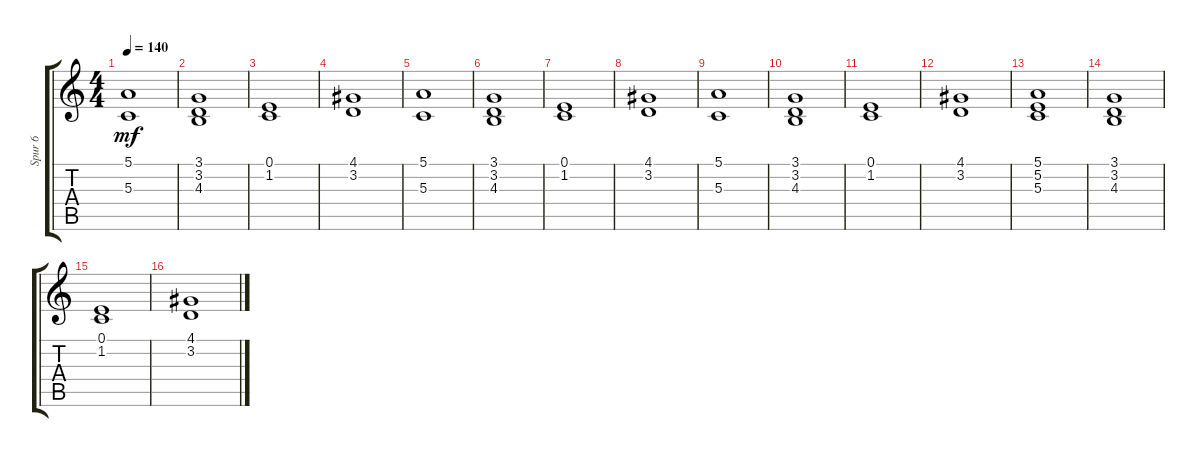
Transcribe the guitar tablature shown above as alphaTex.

\track ("Spur 6" "Spur 6") {instrument synthbrass1}
\staff {score tabs}
\tuning (E4 B3 G3 D3 A2 E2) {hide}
\ts (4 4)
\tempo 140
\clef g2
\ks c
(5.1 5.3).1{dy mf} |
(3.1 3.2 4.3).1 |
(0.1 1.2).1 |
(4.1 3.2).1 |
(5.1 5.3).1 |
(3.1 3.2 4.3).1 |
(0.1 1.2).1 |
(4.1 3.2).1 |
(5.1 5.3).1 |
(3.1 3.2 4.3).1 |
(0.1 1.2).1 |
(4.1 3.2).1 |
(5.1 5.2 5.3).1 |
(3.1 3.2 4.3).1 |
(0.1 1.2).1 |
(4.1 3.2).1
